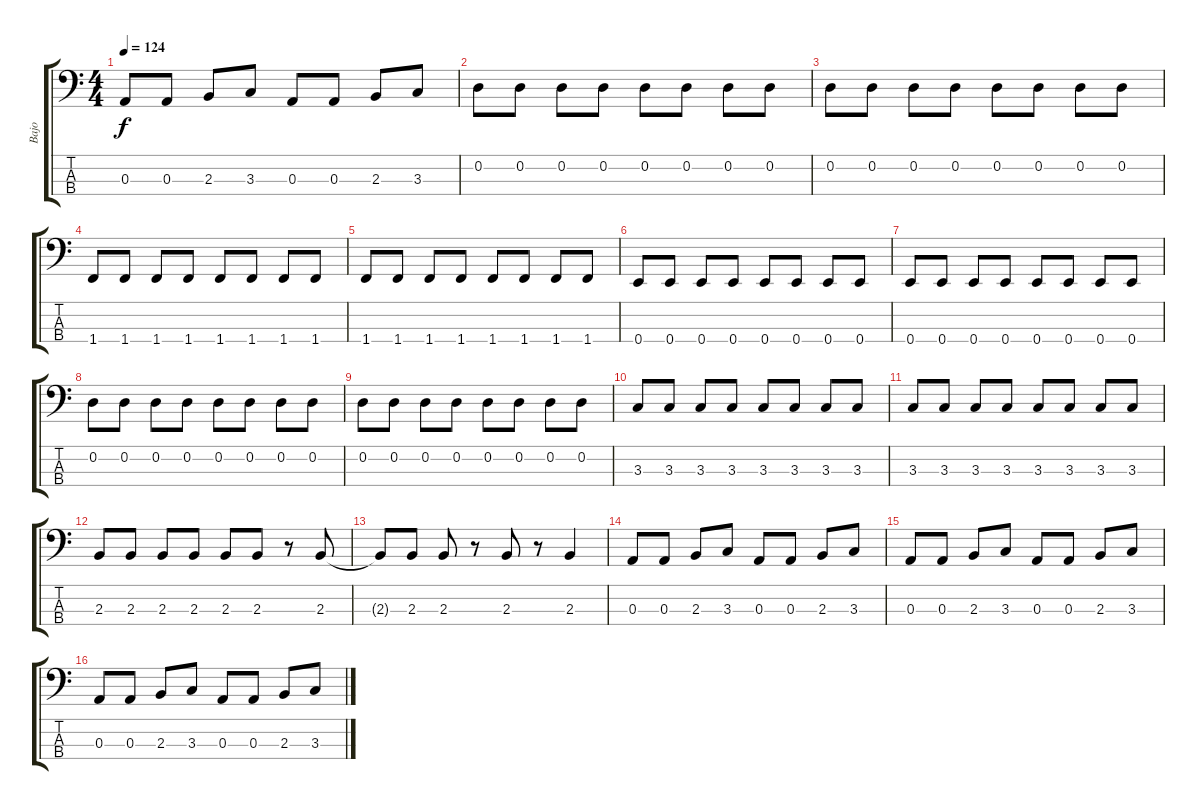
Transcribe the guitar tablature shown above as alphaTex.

\track ("Bajo" "Bajo") {instrument electricbasspick}
\staff {score tabs}
\tuning (G2 D2 A1 E1) {hide}
\ts (4 4)
\tempo 124
\clef f4
\ks c
0.3.8{dy f} 0.3.8 2.3.8 3.3.8 0.3.8 0.3.8 2.3.8 3.3.8 |
0.2.8 0.2.8 0.2.8 0.2.8 0.2.8 0.2.8 0.2.8 0.2.8 |
0.2.8 0.2.8 0.2.8 0.2.8 0.2.8 0.2.8 0.2.8 0.2.8 |
1.4.8 1.4.8 1.4.8 1.4.8 1.4.8 1.4.8 1.4.8 1.4.8 |
1.4.8 1.4.8 1.4.8 1.4.8 1.4.8 1.4.8 1.4.8 1.4.8 |
0.4.8 0.4.8 0.4.8 0.4.8 0.4.8 0.4.8 0.4.8 0.4.8 |
0.4.8 0.4.8 0.4.8 0.4.8 0.4.8 0.4.8 0.4.8 0.4.8 |
0.2.8 0.2.8 0.2.8 0.2.8 0.2.8 0.2.8 0.2.8 0.2.8 |
0.2.8 0.2.8 0.2.8 0.2.8 0.2.8 0.2.8 0.2.8 0.2.8 |
3.3.8 3.3.8 3.3.8 3.3.8 3.3.8 3.3.8 3.3.8 3.3.8 |
3.3.8 3.3.8 3.3.8 3.3.8 3.3.8 3.3.8 3.3.8 3.3.8 |
2.3.8 2.3.8 2.3.8 2.3.8 2.3.8 2.3.8 r.8 2.3.8 |
2.3{t}.8 2.3.8 2.3.8 r.8 2.3.8 r.8 2.3.4 |
0.3.8 0.3.8 2.3.8 3.3.8 0.3.8 0.3.8 2.3.8 3.3.8 |
0.3.8 0.3.8 2.3.8 3.3.8 0.3.8 0.3.8 2.3.8 3.3.8 |
0.3.8 0.3.8 2.3.8 3.3.8 0.3.8 0.3.8 2.3.8 3.3.8
